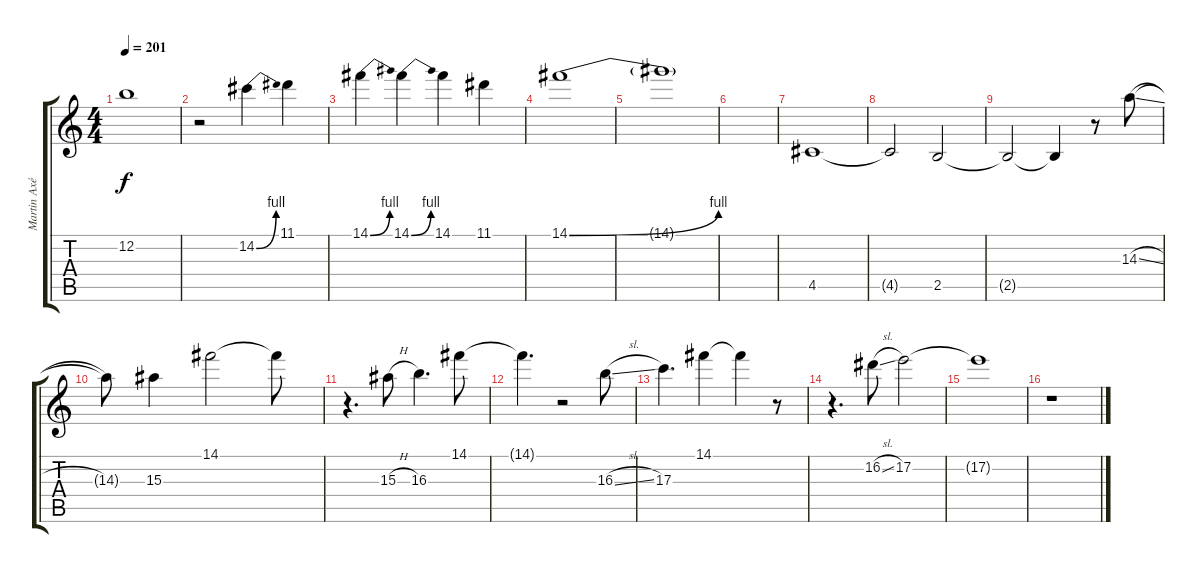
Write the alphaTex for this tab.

\track ("Martin Axén" "Martin Axé") {instrument distortionguitar}
\staff {score tabs}
\tuning (E4 B3 G3 D3 A2 E2) {hide}
\ts (4 4)
\tempo 201
\clef g2
\ks c
12.2.1{dy f} |
r.2 14.2{be (bend 0 0 60 4)}.4 11.1.4 |
14.1{be (bend 0 0 60 4)}.4 14.1{be (bend 0 0 60 4)}.4 14.1.4 11.1.4 |
14.1{be (bend 0 0 60 4)}.1 |
14.1{t}.1 |
|
4.5.1 |
4.5{t}.2 2.5.2 |
2.5{t}.2 2.5{t}.4 r.8 14.3{sl}.8 |
14.3{t}.8 15.3.4 14.1.2 14.1{t}.8 |
r.4{d} 15.3{h}.8 16.3.4{d} 14.1.8 |
14.1{t}.4{d} r.2 16.3{sl}.8 |
17.3.4{d} 14.1.4 14.1{t}.4 r.8 |
r.4{d} 16.2{sl}.8 17.2.2 |
17.2{t}.1 |
r.1
